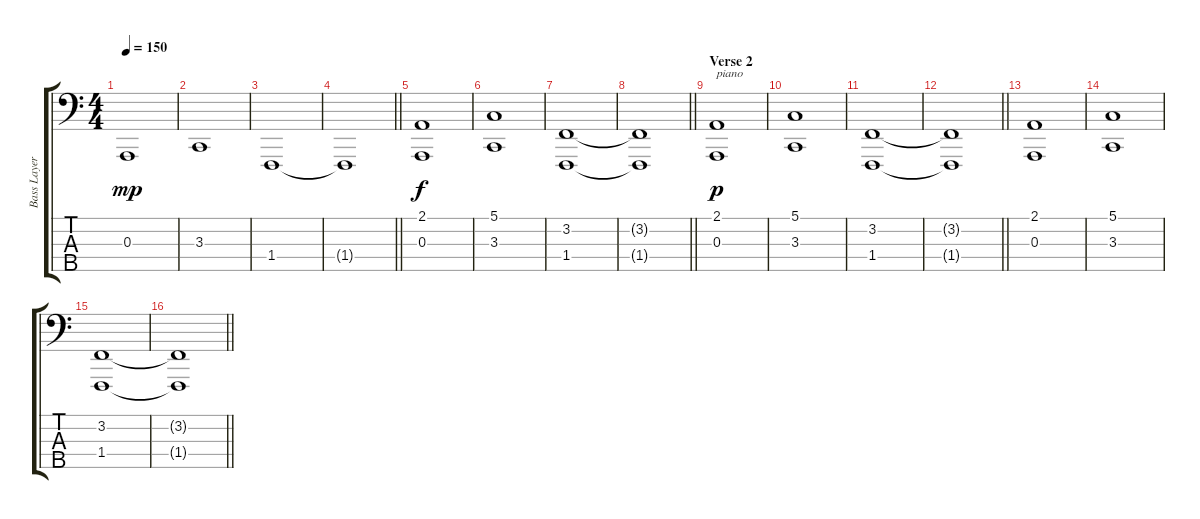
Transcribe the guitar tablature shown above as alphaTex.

\track ("Bass Layer" "Bass Layer") {instrument lead2sawtooth}
\staff {score tabs}
\tuning (G2 D2 A1 E1 B0) {hide}
\ts (4 4)
\tempo 150
\clef f4
\ks c
0.3.1{dy mp instrument lead2sawtooth} |
3.3.1 |
1.4.1 |
\barLineRight lightlight
1.4{t}.1 |
\section ("" "")
(2.1 0.3).1{dy f volume 11 instrument lead2sawtooth} |
(5.1 3.3).1 |
(3.2 1.4).1 |
\barLineRight lightlight
(3.2{t} 1.4{t}).1 |
\section ("" "Verse 2")
(2.1 0.3).1{txt "piano" dy p} |
(5.1 3.3).1 |
(3.2 1.4).1 |
\barLineRight lightlight
(3.2{t} 1.4{t}).1 |
(2.1 0.3).1 |
(5.1 3.3).1 |
(3.2 1.4).1 |
\barLineRight lightlight
(3.2{t} 1.4{t}).1
